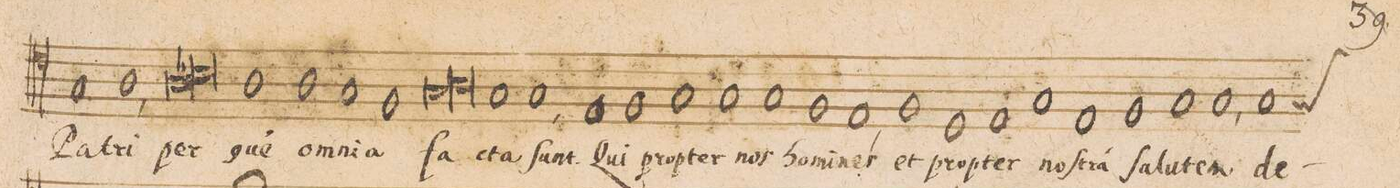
**kern	**text
*I"TENOR.	*
*clefC4	*
*k[]	*
*met(C|)	*
*M2/1	*
1G	Pa-
1A,	-tri
=55-	=55-
*lig	*
1A	per
1B-X	.
*Xlig	*
=56-	=56-
1A	que(m)
1A	o-
=57-	=57-
1G	-mni-
1F	-a
=58-	=58-
*lig	*
1G	fa-
1A	.
*Xlig	*
=59-	=59-
1G	-cta
1G,<	Sunt.
=60-	=60-
1E	Qui
1F	prop-
=61-	=61-
1G	-ter
1G	nos
=62-	=62-
1G	ho-
1F	-mi-
=63-	=63-
1E,<	-nes
1F	et
=64-	=64-
1D	prop-
1E	-ter
=65-	=65-
1G	no-
1E	-ſtra(m)
=66-	=66-
1F	Sa-
1G	-lu-
=67-	=67-
1G,<	-tem
*custos:G	*
1G	de-
=68-	=68-
*-	*-
